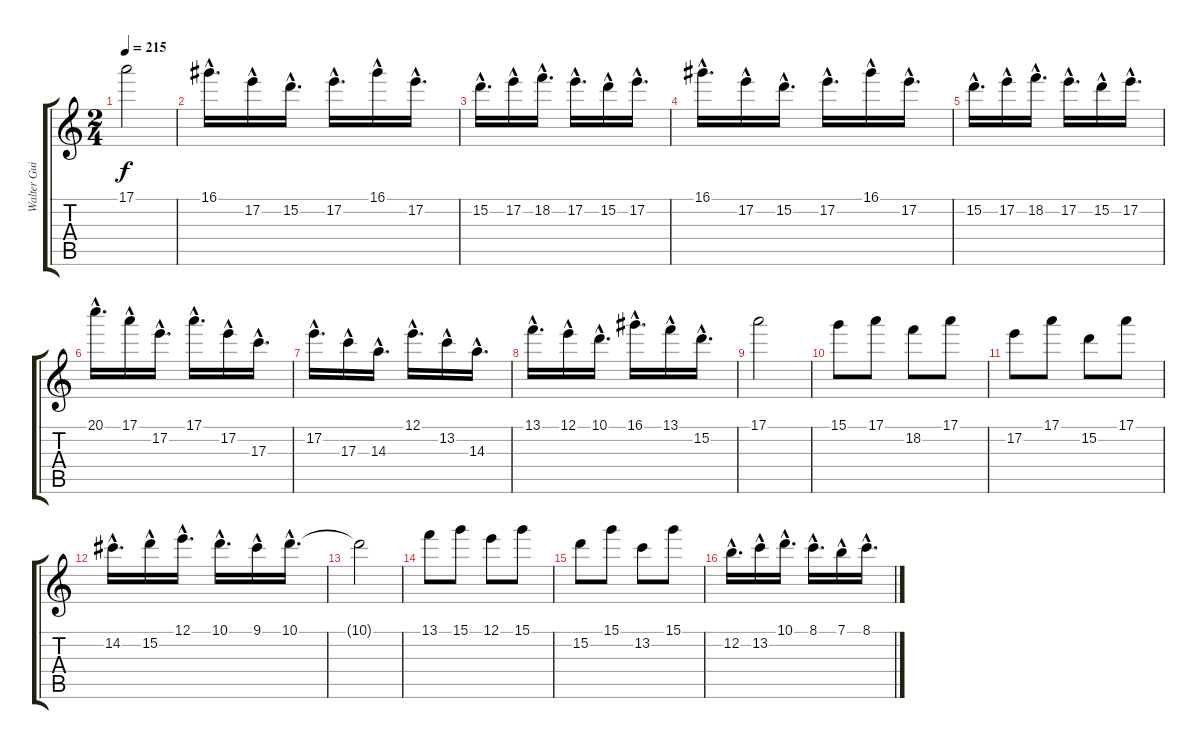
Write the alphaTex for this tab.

\track ("Walter Guiardino" "Walter Gui") {instrument overdrivenguitar}
\staff {score tabs}
\tuning (E4 B3 G3 D3 A2 E2) {hide}
\ts (2 4)
\tempo 215
\clef g2
\ks c
17.1.2{dy f} |
16.1{hac}.16{d} 17.2{hac}.16 15.2{hac}.16{d} 17.2{hac}.16{d} 16.1{hac}.16 17.2{hac}.16{d} |
15.2{hac}.16{d} 17.2{hac}.16 18.2{hac}.16{d} 17.2{hac}.16{d} 15.2{hac}.16 17.2{hac}.16{d} |
16.1{hac}.16{d} 17.2{hac}.16 15.2{hac}.16{d} 17.2{hac}.16{d} 16.1{hac}.16 17.2{hac}.16{d} |
15.2{hac}.16{d} 17.2{hac}.16 18.2{hac}.16{d} 17.2{hac}.16{d} 15.2{hac}.16 17.2{hac}.16{d} |
20.1{hac}.16{d} 17.1{hac}.16 17.2{hac}.16{d} 17.1{hac}.16{d} 17.2{hac}.16 17.3{hac}.16{d} |
17.2{hac}.16{d} 17.3{hac}.16 14.3{hac}.16{d} 12.1{hac}.16{d} 13.2{hac}.16 14.3{hac}.16{d} |
13.1{hac}.16{d} 12.1{hac}.16 10.1{hac}.16{d} 16.1{hac}.16{d} 13.1{hac}.16 15.2{hac}.16{d} |
17.1.2 |
15.1.8 17.1.8 18.2.8 17.1.8 |
17.2.8 17.1.8 15.2.8 17.1.8 |
14.2{hac}.16{d} 15.2{hac}.16 12.1{hac}.16{d} 10.1{hac}.16{d} 9.1{hac}.16 10.1{hac}.16{d} |
10.1{t}.2 |
13.1.8 15.1.8 12.1.8 15.1.8 |
15.2.8 15.1.8 13.2.8 15.1.8 |
12.2{hac}.16{d} 13.2{hac}.16 10.1{hac}.16{d} 8.1{hac}.16{d} 7.1{hac}.16 8.1{hac}.16{d}
